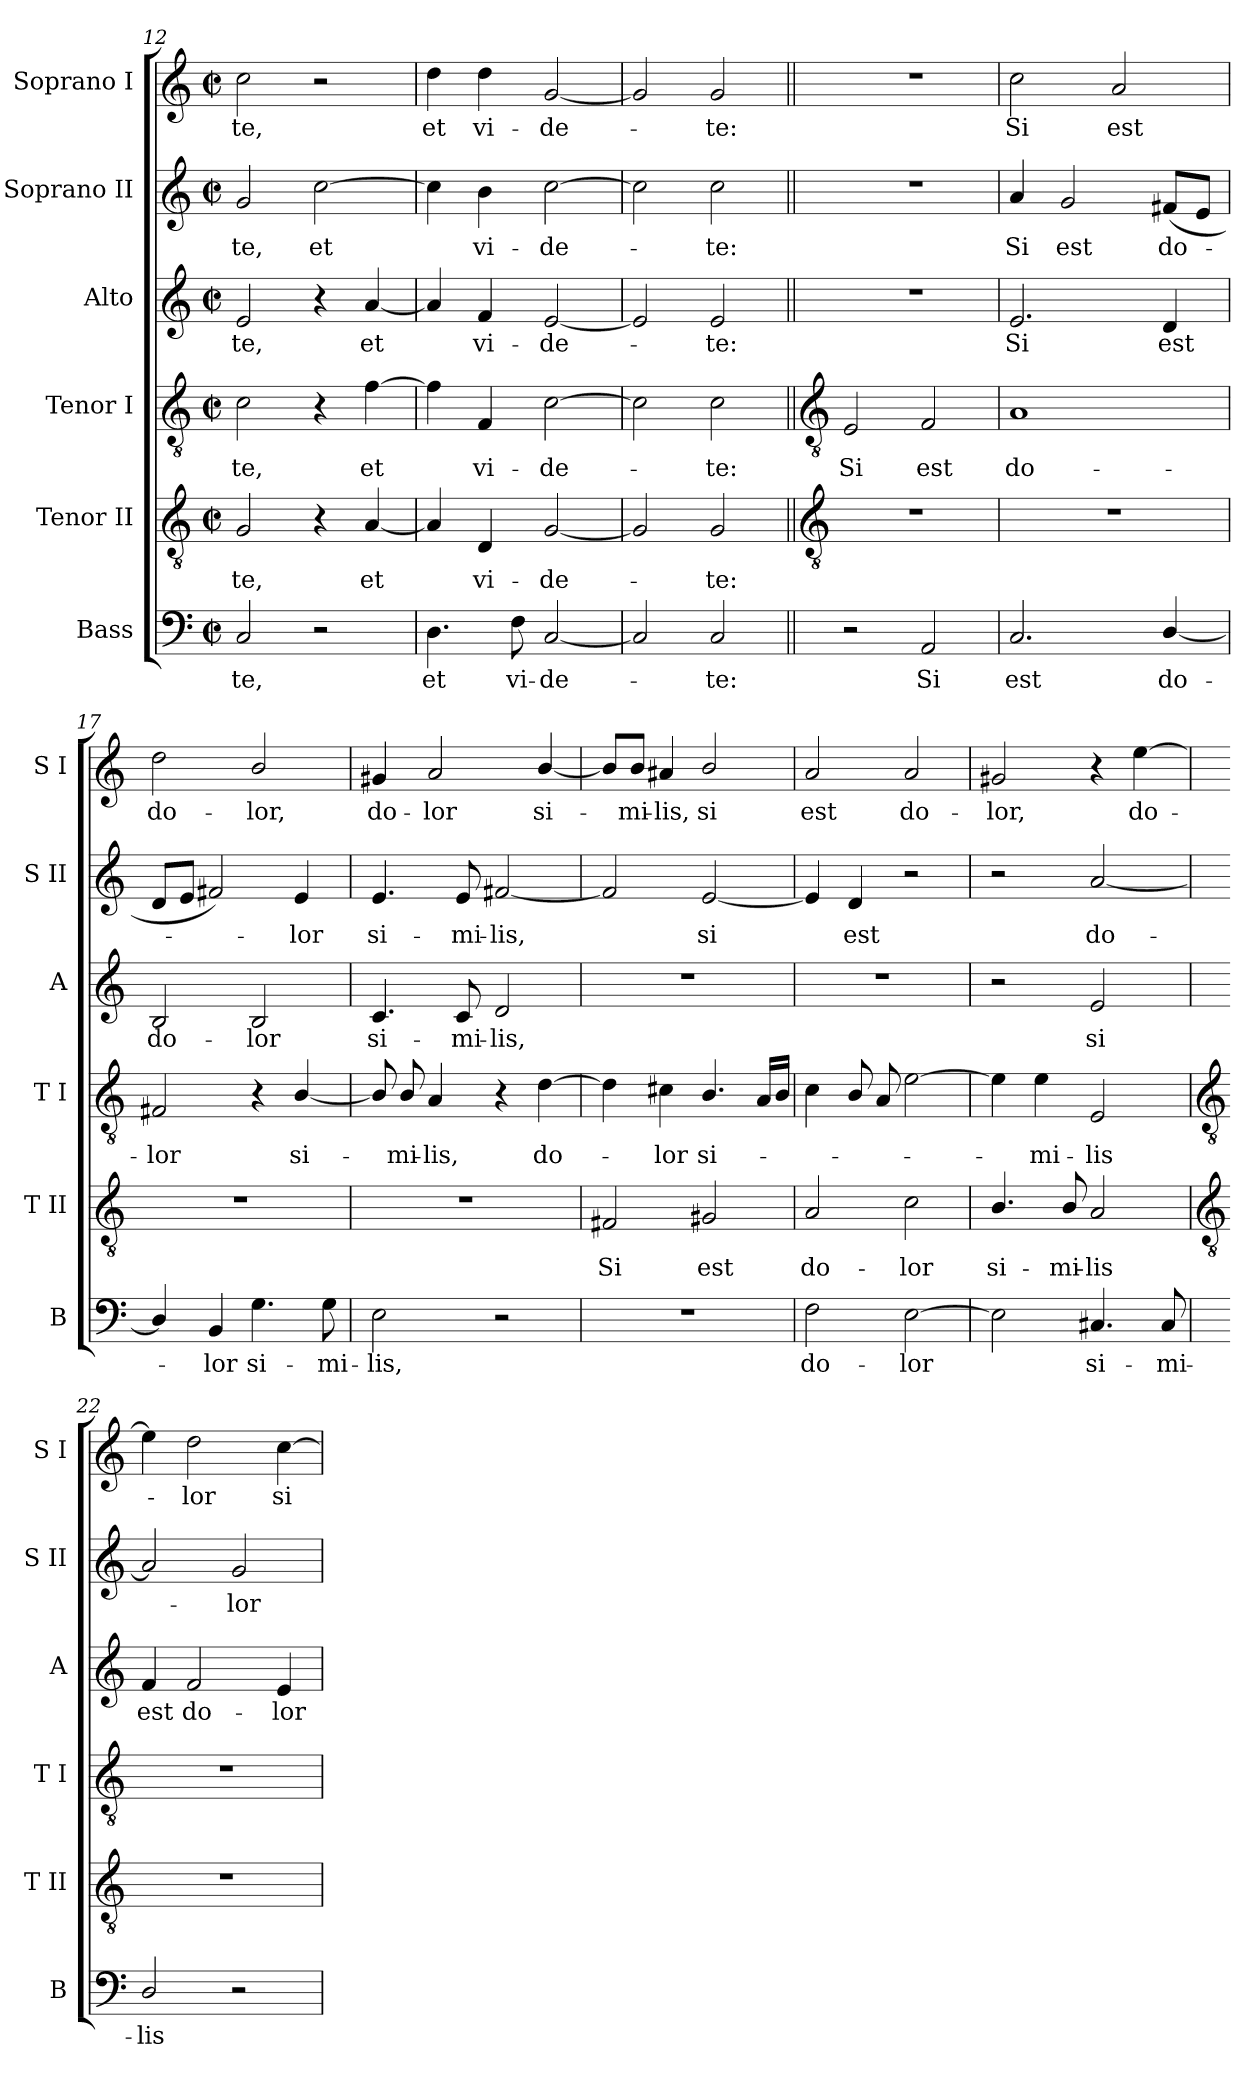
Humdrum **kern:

**kern	**text	**kern	**text	**kern	**text	**kern	**text	**kern	**text	**kern	**text
*part6	*part6	*part5	*part5	*part4	*part4	*part3	*part3	*part2	*part2	*part1	*part1
*staff6	*staff6	*staff5	*staff5	*staff4	*staff4	*staff3	*staff3	*staff2	*staff2	*staff1	*staff1
*I"Bass	*	*I"Tenor II	*	*I"Tenor I	*	*I"Alto	*	*I"Soprano II	*	*I"Soprano I	*
*I'B	*	*I'T II	*	*I'T I	*	*I'A	*	*I'S II	*	*I'S I	*
*clefF4	*	*clefGv2	*	*clefGv2	*	*clefG2	*	*clefG2	*	*clefG2	*
*k[]	*	*k[]	*	*k[]	*	*k[]	*	*k[]	*	*k[]	*
*C:	*	*C:	*	*C:	*	*C:	*	*C:	*	*C:	*
*M2/2	*	*M2/2	*	*M2/2	*	*M2/2	*	*M2/2	*	*M2/2	*
*met(c|)	*	*met(c|)	*	*met(c|)	*	*met(c|)	*	*met(c|)	*	*met(c|)	*
=12	=12	=12	=12	=12	=12	=12	=12	=12	=12	=12	=12
!	!LO:LY:b	!	!LO:LY:b	!	!LO:LY:b	!	!LO:LY:b	!	!LO:LY:b	!	!LO:LY:b
2C	-te,	2G	-te,	2c	-te,	2e	-te,	2g	-te,	2cc	-te,
!	!	!	!	!	!	!	!	!	!LO:LY:b	!	!
2r	.	4r	.	4r	.	4r	.	[2cc	et	2r	.
!	!	!	!LO:LY:b	!	!LO:LY:b	!	!LO:LY:b	!	!	!	!
.	.	[4A	et	[4f	et	[4a	et	.	.	.	.
=13	=13	=13	=13	=13	=13	=13	=13	=13	=13	=13	=13
!	!LO:LY:b	!	!	!	!	!	!	!	!	!	!LO:LY:b
4.D	et	4A]	.	4f]	.	4a]	.	4cc]	.	4dd	et
!	!	!	!LO:LY:b	!	!LO:LY:b	!	!LO:LY:b	!	!LO:LY:b	!	!LO:LY:b
.	.	4D	vi-	4F	vi-	4f	vi-	4b	vi-	4dd	vi-
!	!LO:LY:b	!	!	!	!	!	!	!	!	!	!
8F	vi-	.	.	.	.	.	.	.	.	.	.
!	!LO:LY:b	!	!LO:LY:b	!	!LO:LY:b	!	!LO:LY:b	!	!LO:LY:b	!	!LO:LY:b
[2C	-de-	[2G	-de-	[2c	-de-	[2e	-de-	[2cc	-de-	[2g	-de-
=14	=14	=14	=14	=14	=14	=14	=14	=14	=14	=14	=14
2C]	.	2G]	.	2c]	.	2e]	.	2cc]	.	2g]	.
!	!LO:LY:b	!	!LO:LY:b	!	!LO:LY:b	!	!LO:LY:b	!	!LO:LY:b	!	!LO:LY:b
2C	te:	2G	te:	2c	te:	2e	te:	2cc	te:	2g	te:
!!LO:LB:g=z
=15||	=15||	=15||	=15||	=15||	=15||	=15||	=15||	=15||	=15||	=15||	=15||
*	*	*clefGv2	*	*clefGv2	*	*	*	*	*	*	*
!	!	!	!	!	!LO:LY:b	!	!	!	!	!	!
2r	.	1r	.	2E	Si	1r	.	1r	.	1r	.
!	!LO:LY:b	!	!	!	!LO:LY:b	!	!	!	!	!	!
2AA	Si	.	.	2F	est	.	.	.	.	.	.
=16	=16	=16	=16	=16	=16	=16	=16	=16	=16	=16	=16
!	!LO:LY:b	!	!	!	!LO:LY:b	!	!LO:LY:b	!	!LO:LY:b	!	!LO:LY:b
2.C	est	1r	.	1A	do-	2.e	Si	4a	Si	2cc	Si
!	!	!	!	!	!	!	!	!	!LO:LY:b	!	!
.	.	.	.	.	.	.	.	2g	est	.	.
!	!	!	!	!	!	!	!	!	!	!	!LO:LY:b
.	.	.	.	.	.	.	.	.	.	2a	est
!	!LO:LY:b	!	!	!	!	!	!LO:LY:b	!	!LO:LY:b	!	!
[4D/	do-	.	.	.	.	4d	est	(<8f#XL	do-	.	.
.	.	.	.	.	.	.	.	8eJ	.	.	.
=17	=17	=17	=17	=17	=17	=17	=17	=17	=17	=17	=17
!	!	!	!	!	!LO:LY:b	!	!LO:LY:b	!	!	!	!LO:LY:b
4D/]	.	1r	.	2F#X	-lor	2B	do-	8dL	.	2dd	do-
.	.	.	.	.	.	.	.	8eJ	.	.	.
!	!LO:LY:b	!	!	!	!	!	!	!	!	!	!
4BB	lor	.	.	.	.	.	.	2f#X)	.	.	.
!	!LO:LY:b	!	!	!	!	!	!LO:LY:b	!	!	!	!LO:LY:b
4.G	si-	.	.	4r	.	2B	-lor	.	.	2b/	-lor,
!	!	!	!	!	!LO:LY:b	!	!	!	!LO:LY:b	!	!
.	.	.	.	[4B/	si-	.	.	4e	lor	.	.
!	!LO:LY:b	!	!	!	!	!	!	!	!	!	!
8G	-mi-	.	.	.	.	.	.	.	.	.	.
=18	=18	=18	=18	=18	=18	=18	=18	=18	=18	=18	=18
!	!LO:LY:b	!	!	!	!	!	!LO:LY:b	!	!LO:LY:b	!	!LO:LY:b
2E	-lis,	1r	.	8B/]	.	4.c	si-	4.e	si-	4g#X	do-
!	!	!	!	!	!LO:LY:b	!	!	!	!	!	!
.	.	.	.	8B/	mi-	.	.	.	.	.	.
!	!	!	!	!	!LO:LY:b	!	!	!	!	!	!LO:LY:b
.	.	.	.	4A	-lis,	.	.	.	.	2a	-lor
!	!	!	!	!	!	!	!LO:LY:b	!	!LO:LY:b	!	!
.	.	.	.	.	.	8c	-mi-	8e	-mi-	.	.
!	!	!	!	!	!	!	!LO:LY:b	!	!LO:LY:b	!	!
2r	.	.	.	4r	.	2d	-lis,	[2f#X	-lis,	.	.
!	!	!	!	!	!LO:LY:b	!	!	!	!	!	!LO:LY:b
.	.	.	.	[4d	do-	.	.	.	.	[4b/	si-
=19	=19	=19	=19	=19	=19	=19	=19	=19	=19	=19	=19
!	!	!	!LO:LY:b	!	!	!	!	!	!	!	!
1r	.	2F#X	Si	4d]	.	1r	.	2f#]	.	8b/L]	.
!	!	!	!	!	!	!	!	!	!	!	!LO:LY:b
.	.	.	.	.	.	.	.	.	.	8b/J	mi-
!	!	!	!	!	!LO:LY:b	!	!	!	!	!	!LO:LY:b
.	.	.	.	4c#X	lor	.	.	.	.	4a#X	-lis,
!	!	!	!LO:LY:b	!	!LO:LY:b	!	!	!	!LO:LY:b	!	!LO:LY:b
.	.	2G#X	est	4.B/	si-	.	.	[2e	si	2b/	si
.	.	.	.	16ALL	.	.	.	.	.	.	.
.	.	.	.	16BJJ	.	.	.	.	.	.	.
=20	=20	=20	=20	=20	=20	=20	=20	=20	=20	=20	=20
!	!LO:LY:b	!	!LO:LY:b	!	!	!	!	!	!	!	!LO:LY:b
2F	do-	2A	do-	4c	.	1r	.	4e]	.	2a	est
!	!	!	!	!	!	!	!	!	!LO:LY:b	!	!
.	.	.	.	8B/	.	.	.	4d	est	.	.
.	.	.	.	8A	.	.	.	.	.	.	.
!	!LO:LY:b	!	!LO:LY:b	!	!	!	!	!	!	!	!LO:LY:b
[2E	-lor	2c	-lor	[2e	.	.	.	2r	.	2a	do-
=21	=21	=21	=21	=21	=21	=21	=21	=21	=21	=21	=21
!	!	!	!LO:LY:b	!	!	!	!	!	!	!	!LO:LY:b
2E]	.	4.B/	si-	4e]	.	2r	.	2r	.	2g#X	-lor,
!	!	!	!	!	!LO:LY:b	!	!	!	!	!	!
.	.	.	.	4e	mi-	.	.	.	.	.	.
!	!	!	!LO:LY:b	!	!	!	!	!	!	!	!
.	.	8B/	-mi-	.	.	.	.	.	.	.	.
!	!LO:LY:b	!	!LO:LY:b	!	!LO:LY:b	!	!LO:LY:b	!	!LO:LY:b	!	!
4.C#X	si-	2A	-lis	2E	-lis	2e	si	[2a	do-	4r	.
!	!	!	!	!	!	!	!	!	!	!	!LO:LY:b
.	.	.	.	.	.	.	.	.	.	[4ee	do-
!	!LO:LY:b	!	!	!	!	!	!	!	!	!	!
8C#	-mi-	.	.	.	.	.	.	.	.	.	.
!!LO:LB:g=z
=22	=22	=22	=22	=22	=22	=22	=22	=22	=22	=22	=22
*	*	*clefGv2	*	*clefGv2	*	*	*	*	*	*	*
!	!LO:LY:b	!	!	!	!	!	!LO:LY:b	!	!	!	!
2D/	-lis	1r	.	1r	.	4f	est	2a]	.	4ee]	.
!	!	!	!	!	!	!	!LO:LY:b	!	!	!	!LO:LY:b
.	.	.	.	.	.	2f	do-	.	.	2dd	lor
!	!	!	!	!	!	!	!	!	!LO:LY:b	!	!
2r	.	.	.	.	.	.	.	2g	lor	.	.
!	!	!	!	!	!	!	!LO:LY:b	!	!	!	!LO:LY:b
.	.	.	.	.	.	4e	-lor	.	.	[4cc	si-
=	=	=	=	=	=	=	=	=	=	=	=
*-	*-	*-	*-	*-	*-	*-	*-	*-	*-	*-	*-
